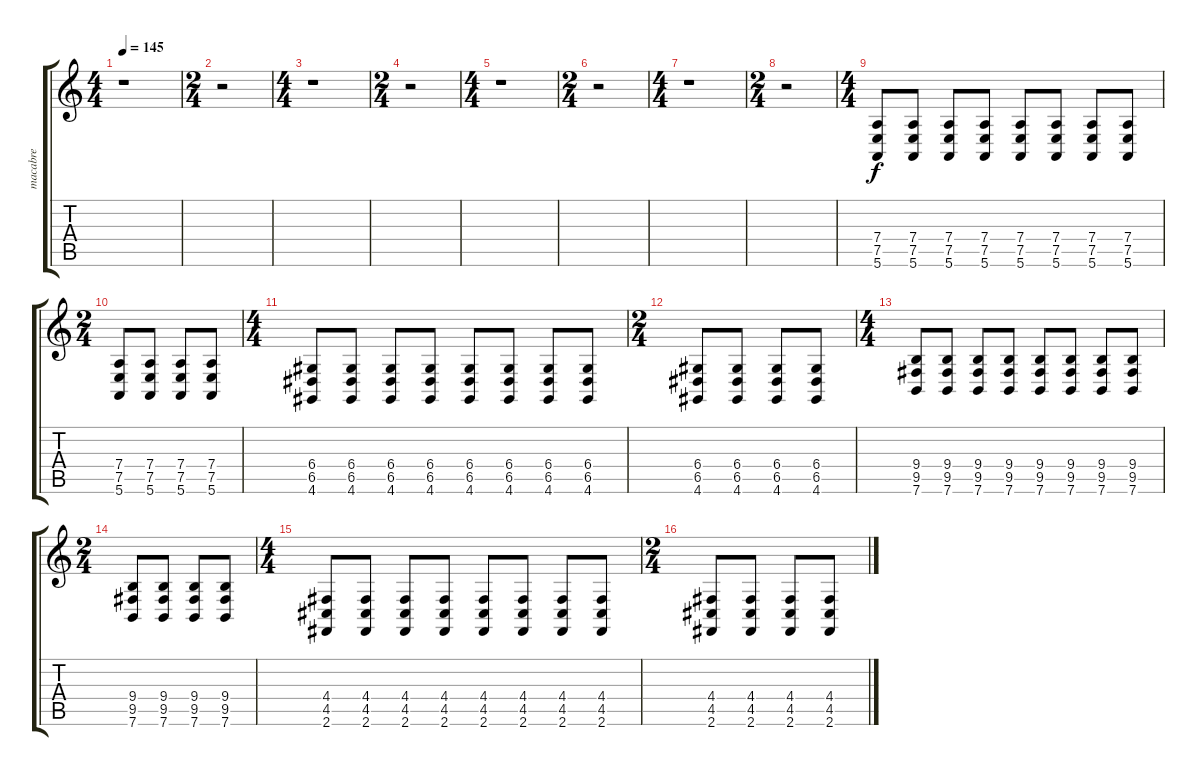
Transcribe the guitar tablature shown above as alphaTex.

\track ("macabre" "macabre") {instrument lead2sawtooth}
\staff {score tabs}
\tuning (E4 B3 G3 D3 A2 E2) {hide}
\ts (4 4)
\tempo 145
\clef g2
\ks c
r.1{dy f instrument lead2sawtooth} |
\ts (2 4)
r.2 |
\ts (4 4)
r.1 |
\ts (2 4)
r.2 |
\ts (4 4)
r.1 |
\ts (2 4)
r.2 |
\ts (4 4)
r.1 |
\ts (2 4)
r.2 |
\ts (4 4)
(7.4 7.5 5.6).8 (7.4 7.5 5.6).8 (7.4 7.5 5.6).8 (7.4 7.5 5.6).8 (7.4 7.5 5.6).8 (7.4 7.5 5.6).8 (7.4 7.5 5.6).8 (7.4 7.5 5.6).8 |
\ts (2 4)
(7.4 7.5 5.6).8 (7.4 7.5 5.6).8 (7.4 7.5 5.6).8 (7.4 7.5 5.6).8 |
\ts (4 4)
(6.4 6.5 4.6).8 (6.4 6.5 4.6).8 (6.4 6.5 4.6).8 (6.4 6.5 4.6).8 (6.4 6.5 4.6).8 (6.4 6.5 4.6).8 (6.4 6.5 4.6).8 (6.4 6.5 4.6).8 |
\ts (2 4)
(6.4 6.5 4.6).8 (6.4 6.5 4.6).8 (6.4 6.5 4.6).8 (6.4 6.5 4.6).8 |
\ts (4 4)
(9.4 9.5 7.6).8 (9.4 9.5 7.6).8 (9.4 9.5 7.6).8 (9.4 9.5 7.6).8 (9.4 9.5 7.6).8 (9.4 9.5 7.6).8 (9.4 9.5 7.6).8 (9.4 9.5 7.6).8 |
\ts (2 4)
(9.4 9.5 7.6).8 (9.4 9.5 7.6).8 (9.4 9.5 7.6).8 (9.4 9.5 7.6).8 |
\ts (4 4)
(4.4 4.5 2.6).8 (4.4 4.5 2.6).8 (4.4 4.5 2.6).8 (4.4 4.5 2.6).8 (4.4 4.5 2.6).8 (4.4 4.5 2.6).8 (4.4 4.5 2.6).8 (4.4 4.5 2.6).8 |
\ts (2 4)
(4.4 4.5 2.6).8 (4.4 4.5 2.6).8 (4.4 4.5 2.6).8 (4.4 4.5 2.6).8
